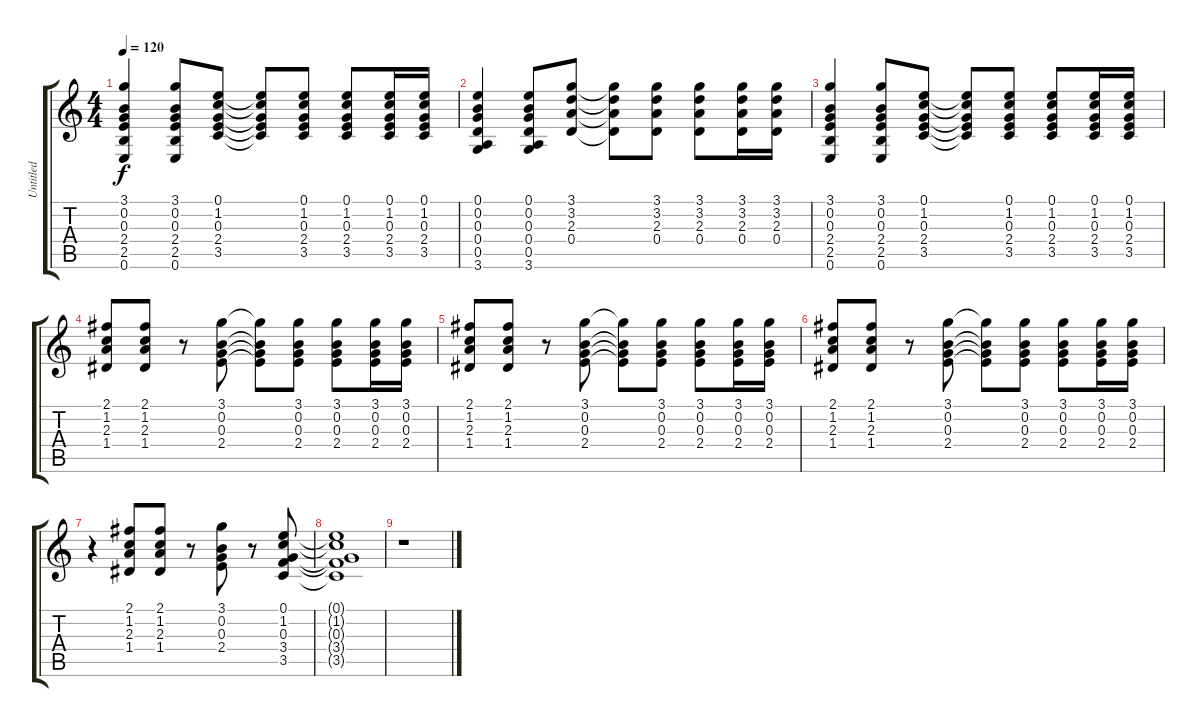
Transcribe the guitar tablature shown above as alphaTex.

\track ("Untitled" "Untitled") {instrument acousticguitarnylon}
\staff {score tabs}
\tuning (E4 B3 G3 D3 A2 E2) {hide}
\ts (4 4)
\tempo 120
\clef g2
\ks c
(3.1 0.2 0.3 2.4 2.5 0.6).4{dy f} (3.1 0.2 0.3 2.4 2.5 0.6).8 (0.1 1.2 0.3 2.4 3.5).8 (0.1{t} 1.2{t} 0.3{t} 2.4{t} 3.5{t}).8 (0.1 1.2 0.3 2.4 3.5).8 (0.1 1.2 0.3 2.4 3.5).8 (0.1 1.2 0.3 2.4 3.5).16 (0.1 1.2 0.3 2.4 3.5).16 |
(0.1 0.2 0.3 0.4 0.5 3.6).4 (0.1 0.2 0.3 0.4 0.5 3.6).8 (3.1 3.2 2.3 0.4).8 (3.1{t} 3.2{t} 2.3{t} 0.4{t}).8 (3.1 3.2 2.3 0.4).8 (3.1 3.2 2.3 0.4).8 (3.1 3.2 2.3 0.4).16 (3.1 3.2 2.3 0.4).16 |
(3.1 0.2 0.3 2.4 2.5 0.6).4 (3.1 0.2 0.3 2.4 2.5 0.6).8 (0.1 1.2 0.3 2.4 3.5).8 (0.1{t} 1.2{t} 0.3{t} 2.4{t} 3.5{t}).8 (0.1 1.2 0.3 2.4 3.5).8 (0.1 1.2 0.3 2.4 3.5).8 (0.1 1.2 0.3 2.4 3.5).16 (0.1 1.2 0.3 2.4 3.5).16 |
(2.1 1.2 2.3 1.4).8 (2.1 1.2 2.3 1.4).8 r.8 (3.1 0.2 0.3 2.4).8 (3.1{t} 0.2{t} 0.3{t} 2.4{t}).8 (3.1 0.2 0.3 2.4).8 (3.1 0.2 0.3 2.4).8 (3.1 0.2 0.3 2.4).16 (3.1 0.2 0.3 2.4).16 |
(2.1 1.2 2.3 1.4).8 (2.1 1.2 2.3 1.4).8 r.8 (3.1 0.2 0.3 2.4).8 (3.1{t} 0.2{t} 0.3{t} 2.4{t}).8 (3.1 0.2 0.3 2.4).8 (3.1 0.2 0.3 2.4).8 (3.1 0.2 0.3 2.4).16 (3.1 0.2 0.3 2.4).16 |
(2.1 1.2 2.3 1.4).8 (2.1 1.2 2.3 1.4).8 r.8 (3.1 0.2 0.3 2.4).8 (3.1{t} 0.2{t} 0.3{t} 2.4{t}).8 (3.1 0.2 0.3 2.4).8 (3.1 0.2 0.3 2.4).8 (3.1 0.2 0.3 2.4).16 (3.1 0.2 0.3 2.4).16 |
r.4 (2.1 1.2 2.3 1.4).8 (2.1 1.2 2.3 1.4).8 r.8 (3.1 0.2 0.3 2.4).8 r.8 (0.1 1.2 0.3 3.4 3.5).8 |
(0.1{t} 1.2{t} 0.3{t} 3.4{t} 3.5{t}).1 |
r.1
